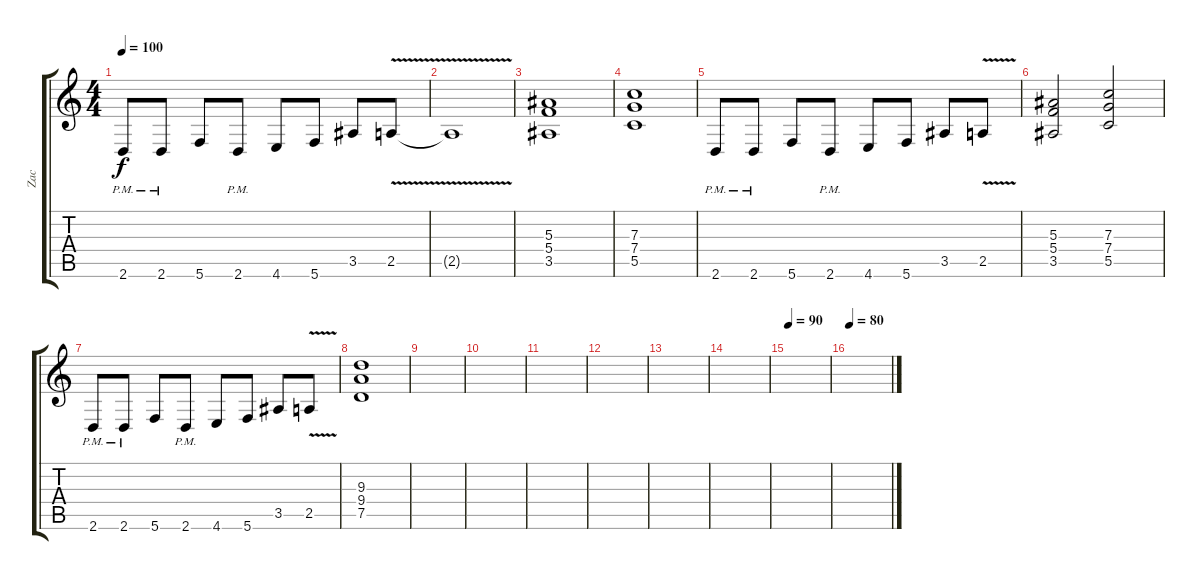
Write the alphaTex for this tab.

\track ("Zac" "Zac") {instrument distortionguitar}
\staff {score tabs}
\tuning (D4 A3 F3 C3 G2 C2) {hide}
\ts (4 4)
\tempo 100
\clef g2
\ks c
2.6{pm}.8{dy f} 2.6{pm}.8 5.6.8 2.6{pm}.8 4.6.8 5.6.8 3.5.8 2.5{v}.8 |
2.5{t}.1 |
(5.3 5.4 3.5).1 |
(7.3 7.4 5.5).1 |
2.6{pm}.8 2.6{pm}.8 5.6.8 2.6{pm}.8 4.6.8 5.6.8 3.5.8 2.5{v}.8 |
(5.3 5.4 3.5).2 (7.3 7.4 5.5).2 |
2.6{pm}.8 2.6{pm}.8 5.6.8 2.6{pm}.8 4.6.8 5.6.8 3.5.8 2.5{v}.8 |
(9.3 9.4 7.5).1 |
|
|
|
|
|
|
\tempo 90
|
\tempo 80
